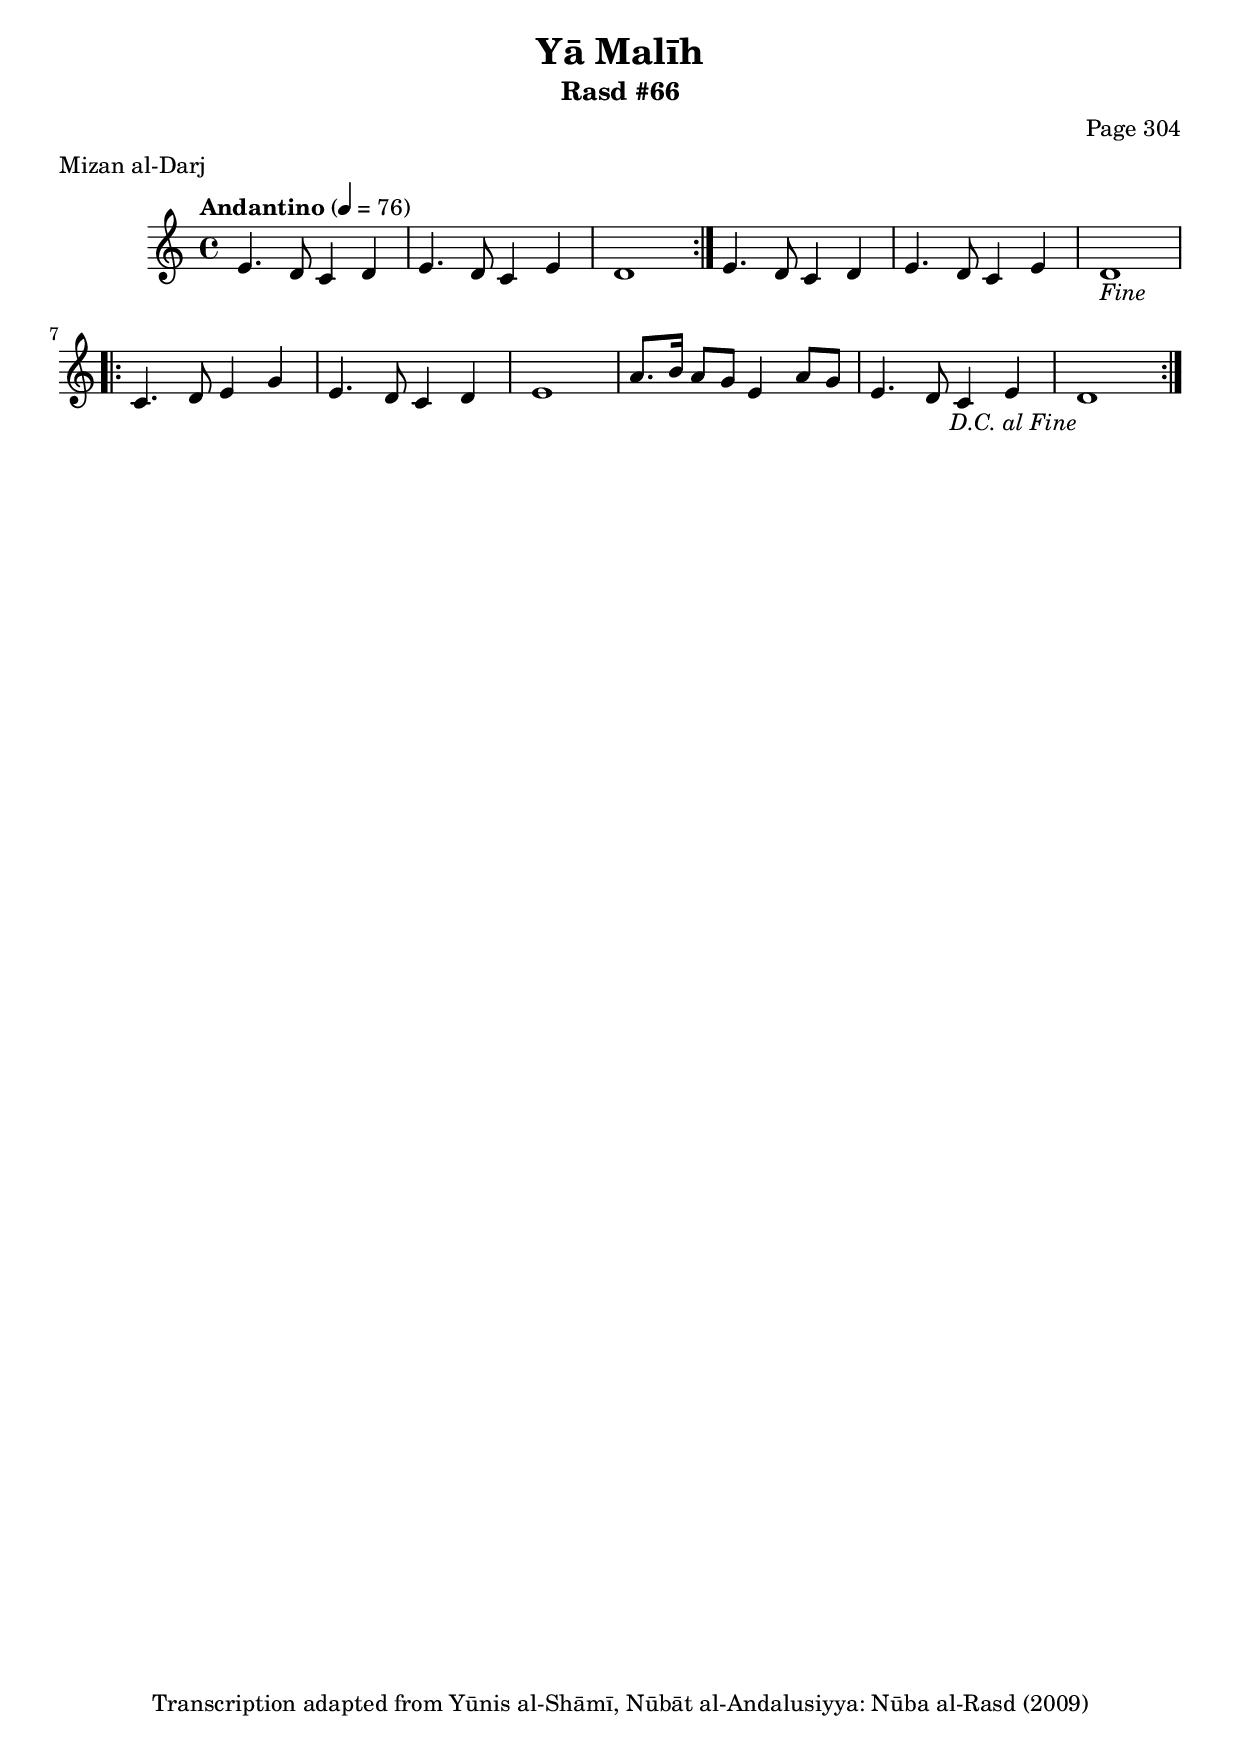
\version "2.18.2"

\header {
	title = "Yā Malīh"
	subtitle = "Rasd #66"
	composer = "Page 304"
	meter = "Mizan al-Darj"
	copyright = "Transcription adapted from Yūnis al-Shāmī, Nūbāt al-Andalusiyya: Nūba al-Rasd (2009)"
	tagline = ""
}

% VARIABLES

db = \bar "!"
dc = \markup { \right-align { \italic { "D.C. al Fine" } } }
ds = \markup { \right-align { \italic { "D.S. al Fine" } } }
dsalcoda = \markup { \right-align { \italic { "D.S. al Coda" } } }
dcalcoda = \markup { \right-align { \italic { "D.C. al Coda" } } }
fine = \markup { \italic { "Fine" } }
incomplete = \markup { \right-align "Incomplete: missing pages in scan. Following number is likely also missing" }
continue = \markup { \center-align "Continue..." }
segno = \markup { \musicglyph #"scripts.segno" }
coda = \markup { \musicglyph #"scripts.coda" }
error = \markup { { "Wrong number of beats in score" } }
repeaterror = \markup { { "Score appears to be missing repeat" } }
accidentalerror = \markup { { "Unclear accidentals" } }

% TRANSCRIPTION

\score {

	\relative d' {
		\clef "treble"
		\key c \major
		\time 4/4
			\set Timing.beamExceptions = #'()
			\set Timing.baseMoment = #(ly:make-moment 1/4)
			\set Timing.beatStructure = #'(1 1 1 1)
		\tempo "Andantino" 4 = 76

		\repeat volta 2 {
			e4. d8 c4 d |
			e4. d8 c4 e |
			d1 |
		}

		e4. d8 c4 d |
		e4. d8 c4 e |
		d1-\fine |

		\repeat volta 2 {
			c4. d8 e4 g |
			e4. d8 c4 d |
			e1 |
			a8. b16 a8 g e4 a8 g |
			e4. d8 c4 e |
			d1-\dc |
		}
	}

	\layout {}
	\midi {}
}
